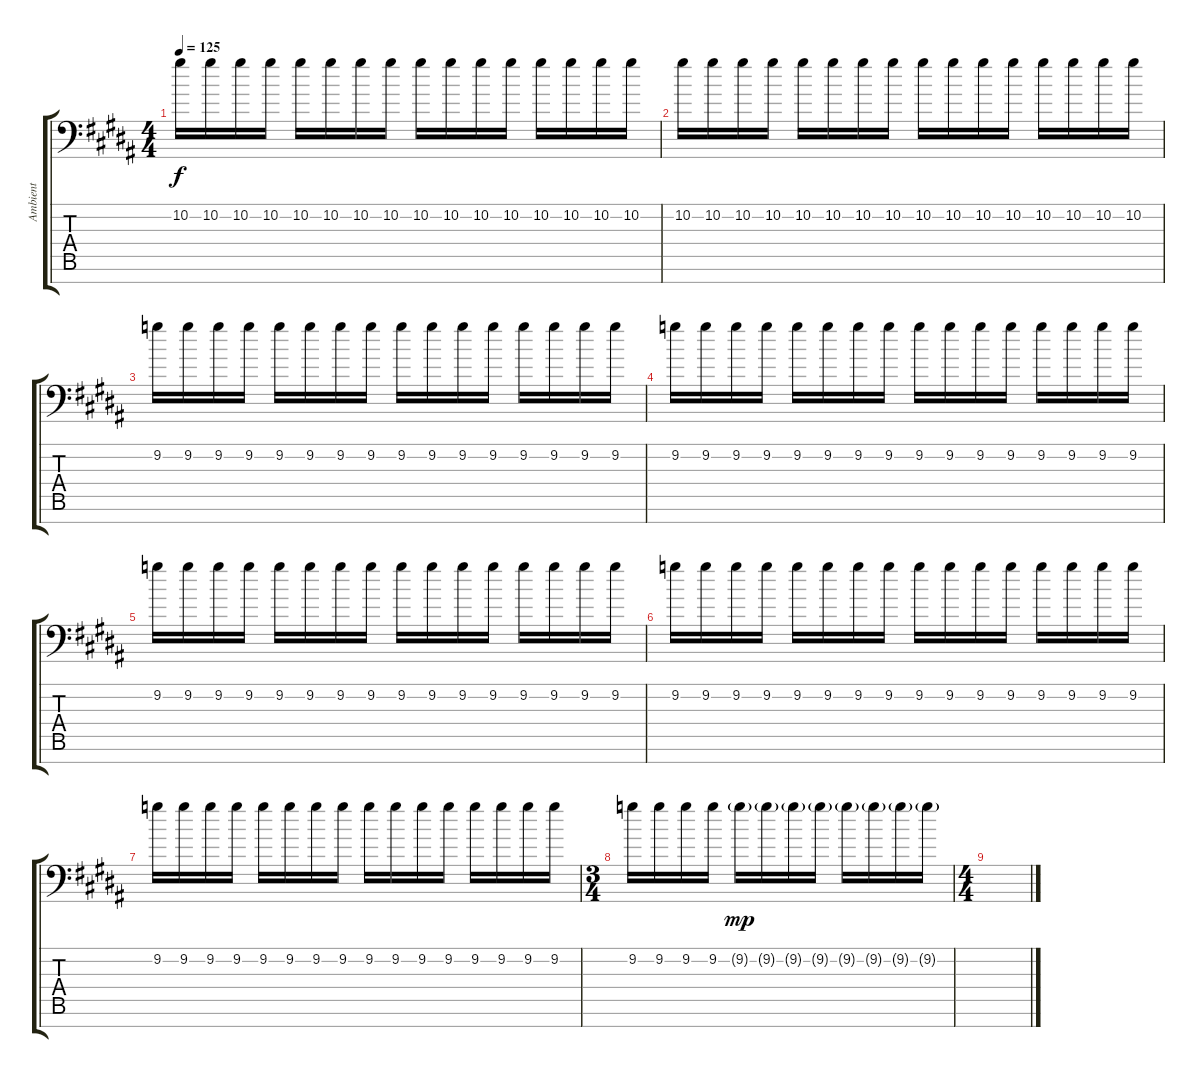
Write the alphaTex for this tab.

\track ("Ambient" "Ambient") {instrument distortionguitar}
\staff {score tabs}
\tuning (Eb4 Bb3 F3 Db3 Ab2 Eb2 Ab1) {hide}
\ts (4 4)
\tempo 125
\clef f4
\ks g#minor
10.2.16{dy f} 10.2.16 10.2.16 10.2.16 10.2.16 10.2.16 10.2.16 10.2.16 10.2.16 10.2.16 10.2.16 10.2.16 10.2.16 10.2.16 10.2.16 10.2.16 |
10.2.16 10.2.16 10.2.16 10.2.16 10.2.16 10.2.16 10.2.16 10.2.16 10.2.16 10.2.16 10.2.16 10.2.16 10.2.16 10.2.16 10.2.16 10.2.16 |
9.2.16 9.2.16 9.2.16 9.2.16 9.2.16 9.2.16 9.2.16 9.2.16 9.2.16 9.2.16 9.2.16 9.2.16 9.2.16 9.2.16 9.2.16 9.2.16 |
9.2.16 9.2.16 9.2.16 9.2.16 9.2.16 9.2.16 9.2.16 9.2.16 9.2.16 9.2.16 9.2.16 9.2.16 9.2.16 9.2.16 9.2.16 9.2.16 |
9.2.16 9.2.16 9.2.16 9.2.16 9.2.16 9.2.16 9.2.16 9.2.16 9.2.16 9.2.16 9.2.16 9.2.16 9.2.16 9.2.16 9.2.16 9.2.16 |
9.2.16 9.2.16 9.2.16 9.2.16 9.2.16 9.2.16 9.2.16 9.2.16 9.2.16 9.2.16 9.2.16 9.2.16 9.2.16 9.2.16 9.2.16 9.2.16 |
9.2.16 9.2.16 9.2.16 9.2.16 9.2.16 9.2.16 9.2.16 9.2.16 9.2.16 9.2.16 9.2.16 9.2.16 9.2.16 9.2.16 9.2.16 9.2.16 |
\ts (3 4)
9.2.16 9.2.16 9.2.16 9.2.16 9.2{g}.16{dy mp} 9.2{g}.16 9.2{g}.16 9.2{g}.16 9.2{g}.16 9.2{g}.16 9.2{g}.16 9.2{g}.16 |
\ts (4 4)
